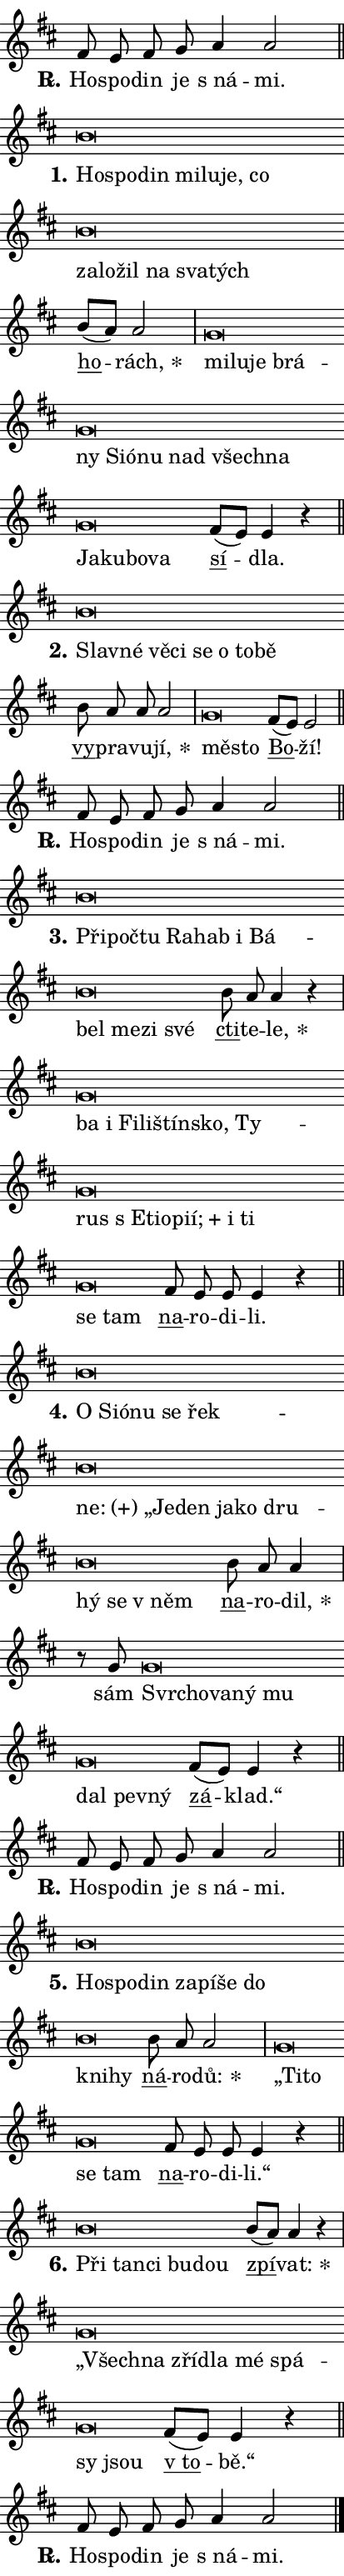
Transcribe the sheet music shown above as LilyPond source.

\version "2.24.0"
\header { tagline = "" }
\paper {
  indent = 0\cm
  top-margin = 0\cm
  right-margin = 0\cm
  bottom-margin = 0\cm
  left-margin = 0\cm
  paper-width = 7\cm
  page-breaking = #ly:one-page-breaking
  system-system-spacing.basic-distance = #11
  score-system-spacing.basic-distance = #11
  ragged-last = ##f
}


%% Author: Thomas Morley
%% https://lists.gnu.org/archive/html/lilypond-user/2020-05/msg00002.html
#(define (line-position grob)
"Returns position of @var[grob} in current system:
   @code{'start}, if at first time-step
   @code{'end}, if at last time-step
   @code{'middle} otherwise
"
  (let* ((col (ly:item-get-column grob))
         (ln (ly:grob-object col 'left-neighbor))
         (rn (ly:grob-object col 'right-neighbor))
         (col-to-check-left (if (ly:grob? ln) ln col))
         (col-to-check-right (if (ly:grob? rn) rn col))
         (break-dir-left
           (and
             (ly:grob-property col-to-check-left 'non-musical #f)
             (ly:item-break-dir col-to-check-left)))
         (break-dir-right
           (and
             (ly:grob-property col-to-check-right 'non-musical #f)
             (ly:item-break-dir col-to-check-right))))
        (cond ((eqv? 1 break-dir-left) 'start)
              ((eqv? -1 break-dir-right) 'end)
              (else 'middle))))

#(define (tranparent-at-line-position vctor)
  (lambda (grob)
  "Relying on @code{line-position} select the relevant enry from @var{vctor}.
Used to determine transparency,"
    (case (line-position grob)
      ((end) (not (vector-ref vctor 0)))
      ((middle) (not (vector-ref vctor 1)))
      ((start) (not (vector-ref vctor 2))))))

noteHeadBreakVisibility =
#(define-music-function (break-visibility)(vector?)
"Makes @code{NoteHead}s transparent relying on @var{break-visibility}"
#{
  \override NoteHead.transparent =
    #(tranparent-at-line-position break-visibility)
#})

#(define delete-ledgers-for-transparent-note-heads
  (lambda (grob)
    "Reads whether a @code{NoteHead} is transparent.
If so this @code{NoteHead} is removed from @code{'note-heads} from
@var{grob}, which is supposed to be @code{LedgerLineSpanner}.
As a result ledgers are not printed for this @code{NoteHead}"
    (let* ((nhds-array (ly:grob-object grob 'note-heads))
           (nhds-list
             (if (ly:grob-array? nhds-array)
                 (ly:grob-array->list nhds-array)
                 '()))
           ;; Relies on the transparent-property being done before
           ;; Staff.LedgerLineSpanner.after-line-breaking is executed.
           ;; This is fragile ...
           (to-keep
             (remove
               (lambda (nhd)
                 (ly:grob-property nhd 'transparent #f))
               nhds-list)))
      ;; TODO find a better method to iterate over grob-arrays, similiar
      ;; to filter/remove etc for lists
      ;; For now rebuilt from scratch
      (set! (ly:grob-object grob 'note-heads)  '())
      (for-each
        (lambda (nhd)
          (ly:pointer-group-interface::add-grob grob 'note-heads nhd))
        to-keep))))

hideNotes = {
  \noteHeadBreakVisibility #begin-of-line-visible
}
unHideNotes = {
  \noteHeadBreakVisibility #all-visible
}

% work-around for resetting accidentals
% https://lilypond.org/doc/v2.23/Documentation/notation/displaying-rhythms#unmetered-music
cadenzaMeasure = {
  \cadenzaOff
  \partial 1024 s1024
  \cadenzaOn
}

#(define-markup-command (accent layout props text) (markup?)
  "Underline accented syllable"
  (interpret-markup layout props
    #{\markup \override #'(offset . 4.3) \underline { #text }#}))

responsum = \markup \concat {
  "R" \hspace #-1.05 \path #0.1 #'((moveto 0 0.07) (lineto 0.9 0.8)) \hspace #0.05 "."
}

\layout {
    \context {
        \Staff
        \remove "Time_signature_engraver"
        \override LedgerLineSpanner.after-line-breaking = #delete-ledgers-for-transparent-note-heads
    }
    \context {
        \Voice {
            \override NoteHead.output-attributes = #'((class . "notehead"))
            \override Hairpin.height = #0.55
        }
    }
    \context {
        \Lyrics {
            \override StanzaNumber.output-attributes = #'((class . "stanzanumber"))
            \override LyricSpace.minimum-distance = #0.9
            \override LyricText.font-name = #"TeX Gyre Schola"
            \override LyricText.font-size = 1
            \override StanzaNumber.font-name = #"TeX Gyre Schola Bold"
            \override StanzaNumber.font-size = 1
        }
    }
}

% magnetic-lyrics.ily
%
%   written by
%     Jean Abou Samra <jean@abou-samra.fr>
%     Werner Lemberg <wl@gnu.org>
%
%   adapted by
%     Jiri Hon <jiri.hon@gmail.com>
%
% Version 2022-Apr-15

% https://www.mail-archive.com/lilypond-user@gnu.org/msg149350.html

#(define (Left_hyphen_pointer_engraver context)
   "Collect syllable-hyphen-syllable occurrences in lyrics and store
them in properties.  This engraver only looks to the left.  For
example, if the lyrics input is @code{foo -- bar}, it does the
following.

@itemize @bullet
@item
Set the @code{text} property of the @code{LyricHyphen} grob between
@q{foo} and @q{bar} to @code{foo}.

@item
Set the @code{left-hyphen} property of the @code{LyricText} grob with
text @q{foo} to the @code{LyricHyphen} grob between @q{foo} and
@q{bar}.
@end itemize

Use this auxiliary engraver in combination with the
@code{lyric-@/text::@/apply-@/magnetic-@/offset!} hook."
   (let ((hyphen #f)
         (text #f))
     (make-engraver
      (acknowledgers
       ((lyric-syllable-interface engraver grob source-engraver)
        (set! text grob)))
      (end-acknowledgers
       ((lyric-hyphen-interface engraver grob source-engraver)
        ;(when (not (grob::has-interface grob 'lyric-space-interface))
          (set! hyphen grob)));)
      ((stop-translation-timestep engraver)
       (when (and text hyphen)
         (ly:grob-set-object! text 'left-hyphen hyphen))
       (set! text #f)
       (set! hyphen #f)))))

#(define (lyric-text::apply-magnetic-offset! grob)
   "If the space between two syllables is less than the value in
property @code{LyricText@/.details@/.squash-threshold}, move the right
syllable to the left so that it gets concatenated with the left
syllable.

Use this function as a hook for
@code{LyricText@/.after-@/line-@/breaking} if the
@code{Left_@/hyphen_@/pointer_@/engraver} is active."
   (let ((hyphen (ly:grob-object grob 'left-hyphen #f)))
     (when hyphen
       (let ((left-text (ly:spanner-bound hyphen LEFT)))
         (when (grob::has-interface left-text 'lyric-syllable-interface)
           (let* ((common (ly:grob-common-refpoint grob left-text X))
                  (this-x-ext (ly:grob-extent grob common X))
                  (left-x-ext
                   (begin
                     ;; Trigger magnetism for left-text.
                     (ly:grob-property left-text 'after-line-breaking)
                     (ly:grob-extent left-text common X)))
                  ;; `delta` is the gap width between two syllables.
                  (delta (- (interval-start this-x-ext)
                            (interval-end left-x-ext)))
                  (details (ly:grob-property grob 'details))
                  (threshold (assoc-get 'squash-threshold details 0.2)))
             (when (< delta threshold)
               (let* (;; We have to manipulate the input text so that
                      ;; ligatures crossing syllable boundaries are not
                      ;; disabled.  For languages based on the Latin
                      ;; script this is essentially a beautification.
                      ;; However, for non-Western scripts it can be a
                      ;; necessity.
                      (lt (ly:grob-property left-text 'text))
                      (rt (ly:grob-property grob 'text))
                      (is-space (grob::has-interface hyphen 'lyric-space-interface))
                      (space (if is-space " " ""))
                      (space-markup (grob-interpret-markup grob " "))
                      (space-size (interval-length (ly:stencil-extent space-markup X)))
                      (extra-delta (if is-space space-size 0))
                      ;; Append new syllable.
                      (ltrt-space (if (and (string? lt) (string? rt))
                                (string-append lt space rt)
                                (make-concat-markup (list lt space rt))))
                      ;; Right-align `ltrt` to the right side.
                      (ltrt-space-markup (grob-interpret-markup
                               grob
                               (make-translate-markup
                                (cons (interval-length this-x-ext) 0)
                                (make-right-align-markup ltrt-space)))))
                 (begin
                   ;; Don't print `left-text`.
                   (ly:grob-set-property! left-text 'stencil #f)
                   ;; Set text and stencil (which holds all collected
                   ;; syllables so far) and shift it to the left.
                   (ly:grob-set-property! grob 'text ltrt-space)
                   (ly:grob-set-property! grob 'stencil ltrt-space-markup)
                   (ly:grob-translate-axis! grob (- (- delta extra-delta)) X))))))))))


#(define (lyric-hyphen::displace-bounds-first grob)
   ;; Make very sure this callback isn't triggered too early.
   (let ((left (ly:spanner-bound grob LEFT))
         (right (ly:spanner-bound grob RIGHT)))
     (ly:grob-property left 'after-line-breaking)
     (ly:grob-property right 'after-line-breaking)
     (ly:lyric-hyphen::print grob)))

squashThreshold = #0.4

\layout {
  \context {
    \Lyrics
    \consists #Left_hyphen_pointer_engraver
    \override LyricText.after-line-breaking =
      #lyric-text::apply-magnetic-offset!
    \override LyricHyphen.stencil = #lyric-hyphen::displace-bounds-first
    \override LyricText.details.squash-threshold = \squashThreshold
    \override LyricHyphen.minimum-distance = 0
    \override LyricHyphen.minimum-length = \squashThreshold
  }
}

squash = \override LyricText.details.squash-threshold = 9999
unSquash = \override LyricText.details.squash-threshold = \squashThreshold

left = \override LyricText.self-alignment-X = #LEFT
unLeft = \revert LyricText.self-alignment-X

starOffset = #(lambda (grob) 
                (let ((x_offset (ly:self-alignment-interface::aligned-on-x-parent grob)))
                  (if (= x_offset 0) 0 (+ x_offset 1.2))))

star = #(define-music-function (syllable)(string?)
"Append star separator at the end of a syllable"
#{
  \once \override LyricText.X-offset = #starOffset
  \lyricmode { \markup {
    #syllable
    \override #'((font-name . "TeX Gyre Schola Bold")) \hspace #0.2 \lower #0.65 \larger "*"
  } }
#})

starAccent = #(define-music-function (syllable)(string?)
"Append star separator at the end of a syllable and make accent"
#{
  \once \override LyricText.X-offset = #starOffset
  \lyricmode { \markup {
    \accent #syllable
    \override #'((font-name . "TeX Gyre Schola Bold")) \hspace #0.2 \lower #0.65 \larger "*"
  } }
#})

breath = #(define-music-function (syllable)(string?)
"Append breathing indicator at the end of a syllable"
#{
  \lyricmode { \markup { #syllable "+" } }
#})

optionalBreath = #(define-music-function (syllable)(string?)
"Append optional breathing indicator at the end of a syllable"
#{
  \lyricmode { \markup { #syllable "(+)" } }
#})


\score {
    <<
        \new Voice = "melody" { \cadenzaOn \key d \major \relative { fis'8 e fis g a4 a2 \cadenzaMeasure \bar "||" \break } }
        \new Lyrics \lyricsto "melody" { \lyricmode { \set stanza = \responsum
Ho -- spo -- din je "s ná" -- mi. } }
    >>
    \layout {}
}

\score {
    <<
        \new Voice = "melody" { \cadenzaOn \key d \major \relative { b'\breve*1/16 \hideNotes \breve*1/16 \bar "" \breve*1/16 \bar "" \breve*1/16 \bar "" \breve*1/16 \bar "" \breve*1/16 \bar "" \breve*1/16 \bar "" \breve*1/16 \bar "" \breve*1/16 \bar "" \breve*1/16 \bar "" \breve*1/16 \bar "" \breve*1/16 \breve*1/16 \bar "" \unHideNotes \bar "" b8[( a)] a2 \cadenzaMeasure \bar "|" g\breve*1/16 \hideNotes \breve*1/16 \bar "" \breve*1/16 \bar "" \breve*1/16 \bar "" \breve*1/16 \bar "" \breve*1/16 \bar "" \breve*1/16 \bar "" \breve*1/16 \bar "" \breve*1/16 \bar "" \breve*1/16 \bar "" \breve*1/16 \bar "" \breve*1/16 \bar "" \breve*1/16 \bar "" \breve*1/16 \breve*1/16 \bar "" \unHideNotes \bar "" fis8[( e)] e4 r \cadenzaMeasure \bar "||" \break } }
        \new Lyrics \lyricsto "melody" { \lyricmode { \set stanza = "1."
\left Ho -- \squash spo -- din mi -- lu -- je, co za -- lo -- žil na sva -- tých \unLeft \unSquash \markup \accent ho -- \star rách, \left mi -- \squash lu -- je brá -- ny Si -- ó -- nu nad všech -- na Ja -- ku -- bo -- va \unLeft \unSquash \markup \accent sí -- dla. } }
    >>
    \layout {}
}

\score {
    <<
        \new Voice = "melody" { \cadenzaOn \key d \major \relative { b'\breve*1/16 \hideNotes \breve*1/16 \bar "" \breve*1/16 \bar "" \breve*1/16 \bar "" \breve*1/16 \bar "" \breve*1/16 \bar "" \breve*1/16 \breve*1/16 \bar "" \unHideNotes \bar "" b8 a a a2 \cadenzaMeasure \bar "|" g\breve*1/16 \hideNotes \breve*1/16 \bar "" \unHideNotes \bar "" fis8[( e)] e2 \cadenzaMeasure \bar "||" \break } }
        \new Lyrics \lyricsto "melody" { \lyricmode { \set stanza = "2."
\left Slav -- \squash né vě -- ci se o to -- bě \unLeft \unSquash \markup \accent vy -- pra -- vu -- \star jí, \left mě -- \squash sto \unLeft \unSquash \markup \accent Bo -- ží! } }
    >>
    \layout {}
}

\score {
    <<
        \new Voice = "melody" { \cadenzaOn \key d \major \relative { fis'8 e fis g a4 a2 \cadenzaMeasure \bar "||" \break } }
        \new Lyrics \lyricsto "melody" { \lyricmode { \set stanza = \responsum
Ho -- spo -- din je "s ná" -- mi. } }
    >>
    \layout {}
}

\score {
    <<
        \new Voice = "melody" { \cadenzaOn \key d \major \relative { b'\breve*1/16 \hideNotes \breve*1/16 \bar "" \breve*1/16 \bar "" \breve*1/16 \bar "" \breve*1/16 \bar "" \breve*1/16 \bar "" \breve*1/16 \bar "" \breve*1/16 \bar "" \breve*1/16 \bar "" \breve*1/16 \breve*1/16 \bar "" \unHideNotes \bar "" b8 a a4 r \cadenzaMeasure \bar "|" g\breve*1/16 \hideNotes \breve*1/16 \bar "" \breve*1/16 \bar "" \breve*1/16 \bar "" \breve*1/16 \bar "" \breve*1/16 \bar "" \breve*1/16 \bar "" \breve*1/16 \bar "" \breve*1/16 \bar "" \breve*1/16 \bar "" \breve*1/16 \bar "" \breve*1/16 \bar "" \breve*1/16 \bar "" \breve*1/16 \breve*1/16 \bar "" \unHideNotes \bar "" fis8 e e e4 r \cadenzaMeasure \bar "||" \break } }
        \new Lyrics \lyricsto "melody" { \lyricmode { \set stanza = "3."
\left Při -- \squash poč -- tu Ra -- hab i Bá -- bel me -- zi své \unLeft \unSquash \markup \accent cti -- te -- \star le, \left ba \squash i Fi -- li -- štín -- sko, Ty -- rus "s E" -- tio -- \breath "pií;" i ti se tam \unLeft \unSquash \markup \accent na -- ro -- di -- li. } }
    >>
    \layout {}
}

\score {
    <<
        \new Voice = "melody" { \cadenzaOn \key d \major \relative { b'\breve*1/16 \hideNotes \breve*1/16 \bar "" \breve*1/16 \bar "" \breve*1/16 \bar "" \breve*1/16 \bar "" \breve*1/16 \bar "" \breve*1/16 \bar "" \breve*1/16 \bar "" \breve*1/16 \bar "" \breve*1/16 \bar "" \breve*1/16 \bar "" \breve*1/16 \bar "" \breve*1/16 \bar "" \breve*1/16 \breve*1/16 \bar "" \unHideNotes \bar "" b8 a a4 \cadenzaMeasure \bar "|" r8 g8 g\breve*1/16 \hideNotes \breve*1/16 \bar "" \breve*1/16 \bar "" \breve*1/16 \bar "" \breve*1/16 \bar "" \breve*1/16 \bar "" \breve*1/16 \breve*1/16 \bar "" \unHideNotes \bar "" fis8[( e)] e4 r \cadenzaMeasure \bar "||" \break } }
        \new Lyrics \lyricsto "melody" { \lyricmode { \set stanza = "4."
\left O \squash Si -- ó -- nu se řek -- \optionalBreath ne: „Je -- den ja -- ko dru -- hý se "v něm" \unLeft \unSquash \markup \accent na -- ro -- \star dil, sám \left Svr -- \squash cho -- va -- ný mu dal pev -- ný \unLeft \unSquash \markup \accent zá -- klad.“ } }
    >>
    \layout {}
}

\score {
    <<
        \new Voice = "melody" { \cadenzaOn \key d \major \relative { fis'8 e fis g a4 a2 \cadenzaMeasure \bar "||" \break } }
        \new Lyrics \lyricsto "melody" { \lyricmode { \set stanza = \responsum
Ho -- spo -- din je "s ná" -- mi. } }
    >>
    \layout {}
}

\score {
    <<
        \new Voice = "melody" { \cadenzaOn \key d \major \relative { b'\breve*1/16 \hideNotes \breve*1/16 \bar "" \breve*1/16 \bar "" \breve*1/16 \bar "" \breve*1/16 \bar "" \breve*1/16 \bar "" \breve*1/16 \bar "" \breve*1/16 \breve*1/16 \bar "" \unHideNotes \bar "" b8 a a2 \cadenzaMeasure \bar "|" g\breve*1/16 \hideNotes \breve*1/16 \bar "" \breve*1/16 \breve*1/16 \bar "" \unHideNotes \bar "" fis8 e e e4 r \cadenzaMeasure \bar "||" \break } }
        \new Lyrics \lyricsto "melody" { \lyricmode { \set stanza = "5."
\left Ho -- \squash spo -- din za -- pí -- še do kni -- hy \unLeft \unSquash \markup \accent ná -- ro -- \star dů: \left „Ti -- \squash to se tam \unLeft \unSquash \markup \accent na -- ro -- di -- li.“ } }
    >>
    \layout {}
}

\score {
    <<
        \new Voice = "melody" { \cadenzaOn \key d \major \relative { b'\breve*1/16 \hideNotes \breve*1/16 \bar "" \breve*1/16 \bar "" \breve*1/16 \breve*1/16 \bar "" \unHideNotes \bar "" b8[( a)] a4 r \cadenzaMeasure \bar "|" g\breve*1/16 \hideNotes \breve*1/16 \bar "" \breve*1/16 \bar "" \breve*1/16 \bar "" \breve*1/16 \bar "" \breve*1/16 \bar "" \breve*1/16 \breve*1/16 \bar "" \unHideNotes \bar "" fis8[( e)] e4 r \cadenzaMeasure \bar "||" \break } }
        \new Lyrics \lyricsto "melody" { \lyricmode { \set stanza = "6."
\left Při \squash tan -- ci bu -- dou \unLeft \unSquash \markup \accent zpí -- \star vat: \left „Všech -- \squash na zří -- dla mé spá -- sy jsou \unLeft \unSquash \markup \accent "v to" -- bě.“ } }
    >>
    \layout {}
}

\score {
    <<
        \new Voice = "melody" { \cadenzaOn \key d \major \relative { fis'8 e fis g a4 a2 \cadenzaMeasure \bar "||" \break } \bar "|." }
        \new Lyrics \lyricsto "melody" { \lyricmode { \set stanza = \responsum
Ho -- spo -- din je "s ná" -- mi. } }
    >>
    \layout {}
}
